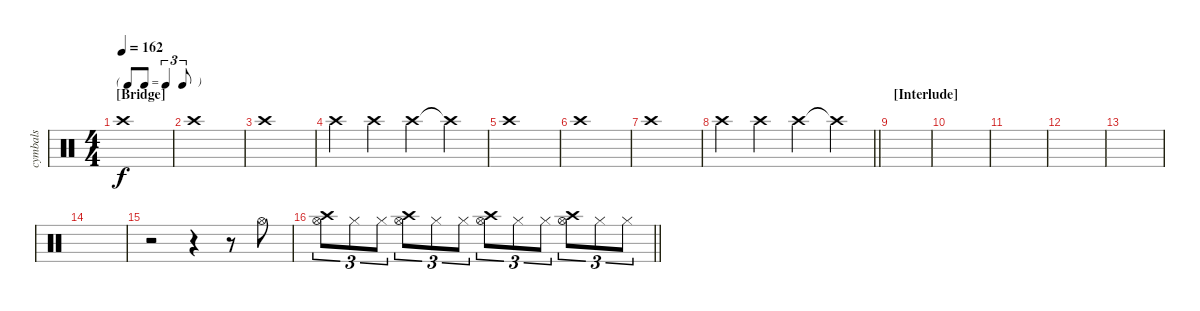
\track ("cymbals" "cymbals") {instrument percussion}
\staff {score}
\articulation defaults
\ts (4 4)
\tf triplet8th
\section ("" "[Bridge]")
\tempo 162
\clef neutral
\ks c "Crash high (hit)".1{dy f}
|
"Crash high (hit)".1 |
"Crash high (hit)".1 |
"Crash high (hit)".4 "Crash high (hit)".4 "Crash high (hit)".4 "Crash high (hit)"{t}.4 |
"Crash high (hit)".1 |
"Crash high (hit)".1 |
"Crash high (hit)".1 |
\barLineRight lightlight "Crash high (hit)".4 "Crash high (hit)".4 "Crash high (hit)".4 "Crash high (hit)"{t}.4
|
\section ("" "[Interlude]")
|
|
|
|
|
|
r.2 r.4 r.8 "Hi-Hat (open)".8 |
\barLineRight lightlight
("Crash high (hit)" "Hi-Hat (open)").8{tu (3 2)} "Hi-Hat (closed)".8{tu (3 2)} "Hi-Hat (closed)".8{tu (3 2)} ("Crash high (hit)" "Hi-Hat (open)").8{tu (3 2)} "Hi-Hat (closed)".8{tu (3 2)} "Hi-Hat (closed)".8{tu (3 2)} ("Crash high (hit)" "Hi-Hat (open)").8{tu (3 2)} "Hi-Hat (closed)".8{tu (3 2)} "Hi-Hat (closed)".8{tu (3 2)} ("Crash high (hit)" "Hi-Hat (open)").8{tu (3 2)} "Hi-Hat (closed)".8{tu (3 2)} "Hi-Hat (closed)".8{tu (3 2)}
